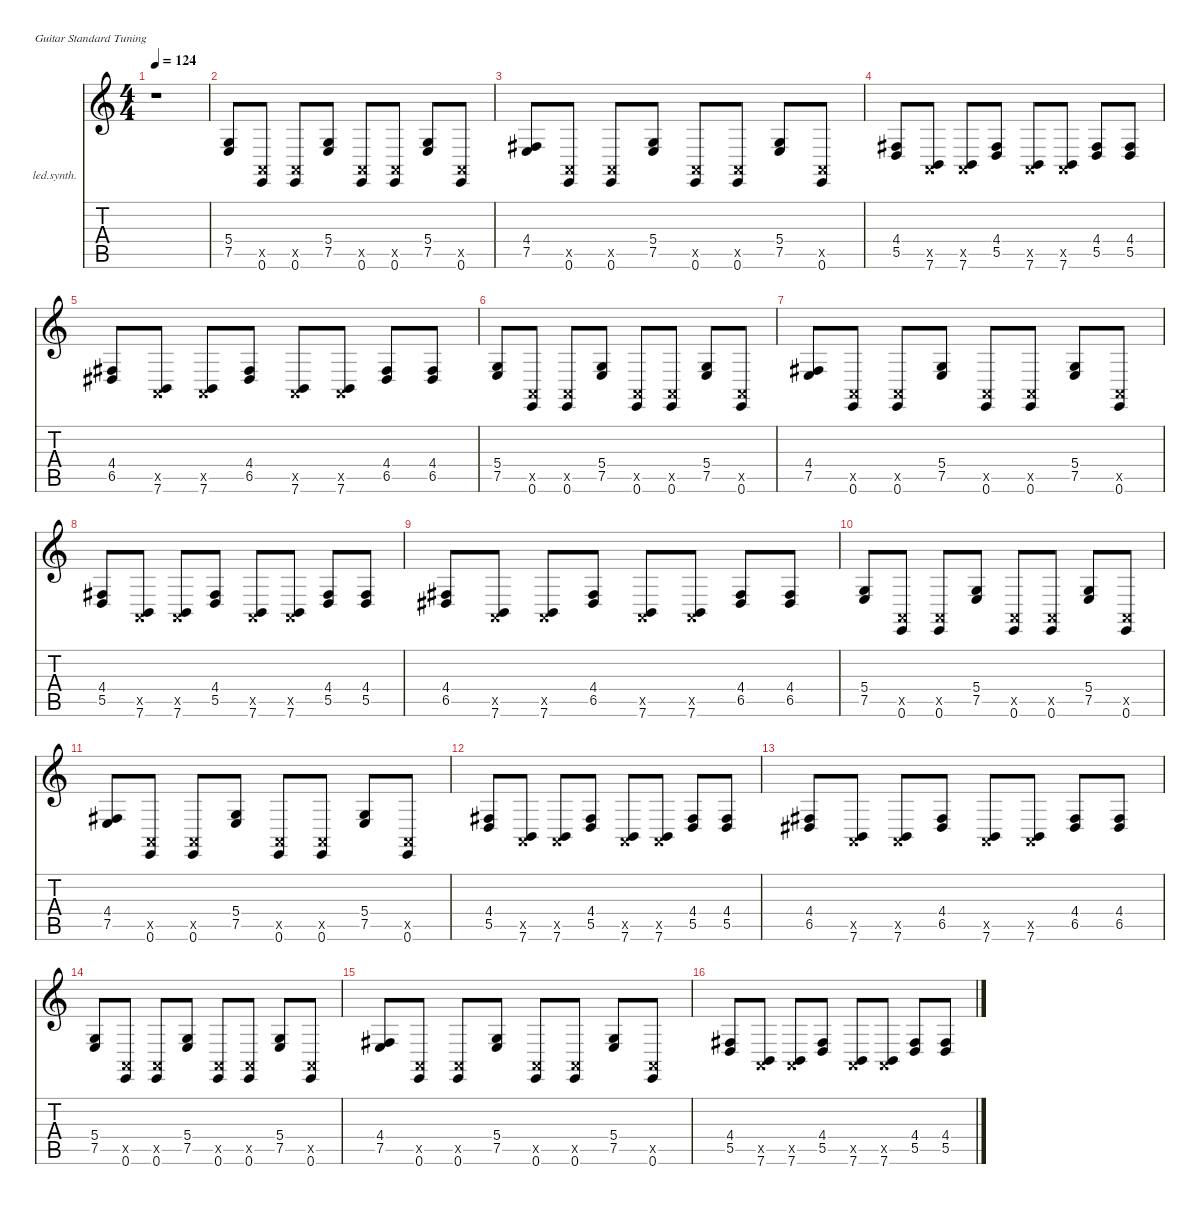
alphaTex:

\defaultSystemsLayout 4
\hideDynamics
\bracketExtendMode nobrackets
\firstSystemTrackNameOrientation horizontal
\otherSystemsTrackNameOrientation horizontal
\track ("Rhythm Guitar 2" "led.synth.") {instrument lead1square}
\staff {score tabs}
\tuning (E4 B3 G3 D3 A2 E2)
\ts (4 4)
\tempo 124
\clef g2
\ks c
r.1{dy ff} |
(5.4 7.5).8 (0.5{x} 0.6).8{dy f} (0.5{x} 0.6).8 (5.4 7.5).8{dy ff} (0.5{x} 0.6).8{dy f} (0.5{x} 0.6).8 (5.4 7.5).8{dy ff} (0.5{x} 0.6).8{dy f} |
(4.4{acc #} 7.5).8{dy ff} (0.5{x} 0.6).8{dy f} (0.5{x} 0.6).8 (5.4 7.5).8{dy ff} (0.5{x} 0.6).8{dy f} (0.5{x} 0.6).8 (5.4 7.5).8{dy ff} (0.5{x} 0.6).8{dy f} |
(4.4{acc #} 5.5).8{dy ff} (0.5{x} 7.6).8{dy f} (0.5{x} 7.6).8 (4.4{acc #} 5.5).8{dy ff} (0.5{x} 7.6).8{dy f} (0.5{x} 7.6).8 (4.4{acc #} 5.5).8{dy ff} (4.4{acc #} 5.5).8 |
(4.4{acc #} 6.5{acc #}).8 (0.5{x} 7.6).8{dy f} (0.5{x} 7.6).8 (4.4{acc #} 6.5{acc #}).8{dy ff} (0.5{x} 7.6).8{dy f} (0.5{x} 7.6).8 (4.4{acc #} 6.5{acc #}).8{dy ff} (4.4{acc #} 6.5{acc #}).8 |
(5.4 7.5).8 (0.5{x} 0.6).8{dy f} (0.5{x} 0.6).8 (5.4 7.5).8{dy ff} (0.5{x} 0.6).8{dy f} (0.5{x} 0.6).8 (5.4 7.5).8{dy ff} (0.5{x} 0.6).8{dy f} |
(4.4{acc #} 7.5).8{dy ff} (0.5{x} 0.6).8{dy f} (0.5{x} 0.6).8 (5.4 7.5).8{dy ff} (0.5{x} 0.6).8{dy f} (0.5{x} 0.6).8 (5.4 7.5).8{dy ff} (0.5{x} 0.6).8{dy f} |
(4.4{acc #} 5.5).8{dy ff} (0.5{x} 7.6).8{dy f} (0.5{x} 7.6).8 (4.4{acc #} 5.5).8{dy ff} (0.5{x} 7.6).8{dy f} (0.5{x} 7.6).8 (4.4{acc #} 5.5).8{dy ff} (4.4{acc #} 5.5).8 |
(4.4{acc #} 6.5{acc #}).8 (0.5{x} 7.6).8{dy f} (0.5{x} 7.6).8 (4.4{acc #} 6.5{acc #}).8{dy ff} (0.5{x} 7.6).8{dy f} (0.5{x} 7.6).8 (4.4{acc #} 6.5{acc #}).8{dy ff} (4.4{acc #} 6.5{acc #}).8 |
(5.4 7.5).8 (0.5{x} 0.6).8{dy f} (0.5{x} 0.6).8 (5.4 7.5).8{dy ff} (0.5{x} 0.6).8{dy f} (0.5{x} 0.6).8 (5.4 7.5).8{dy ff} (0.5{x} 0.6).8{dy f} |
(4.4{acc #} 7.5).8{dy ff} (0.5{x} 0.6).8{dy f} (0.5{x} 0.6).8 (5.4 7.5).8{dy ff} (0.5{x} 0.6).8{dy f} (0.5{x} 0.6).8 (5.4 7.5).8{dy ff} (0.5{x} 0.6).8{dy f} |
(4.4{acc #} 5.5).8{dy ff} (0.5{x} 7.6).8{dy f} (0.5{x} 7.6).8 (4.4{acc #} 5.5).8{dy ff} (0.5{x} 7.6).8{dy f} (0.5{x} 7.6).8 (4.4{acc #} 5.5).8{dy ff} (4.4{acc #} 5.5).8 |
(4.4{acc #} 6.5{acc #}).8 (0.5{x} 7.6).8{dy f} (0.5{x} 7.6).8 (4.4{acc #} 6.5{acc #}).8{dy ff} (0.5{x} 7.6).8{dy f} (0.5{x} 7.6).8 (4.4{acc #} 6.5{acc #}).8{dy ff} (4.4{acc #} 6.5{acc #}).8 |
(5.4 7.5).8 (0.5{x} 0.6).8{dy f} (0.5{x} 0.6).8 (5.4 7.5).8{dy ff} (0.5{x} 0.6).8{dy f} (0.5{x} 0.6).8 (5.4 7.5).8{dy ff} (0.5{x} 0.6).8{dy f} |
(4.4{acc #} 7.5).8{dy ff} (0.5{x} 0.6).8{dy f} (0.5{x} 0.6).8 (5.4 7.5).8{dy ff} (0.5{x} 0.6).8{dy f} (0.5{x} 0.6).8 (5.4 7.5).8{dy ff} (0.5{x} 0.6).8{dy f} |
(4.4{acc #} 5.5).8{dy ff} (0.5{x} 7.6).8{dy f} (0.5{x} 7.6).8 (4.4{acc #} 5.5).8{dy ff} (0.5{x} 7.6).8{dy f} (0.5{x} 7.6).8 (4.4{acc #} 5.5).8{dy ff} (4.4{acc #} 5.5).8
